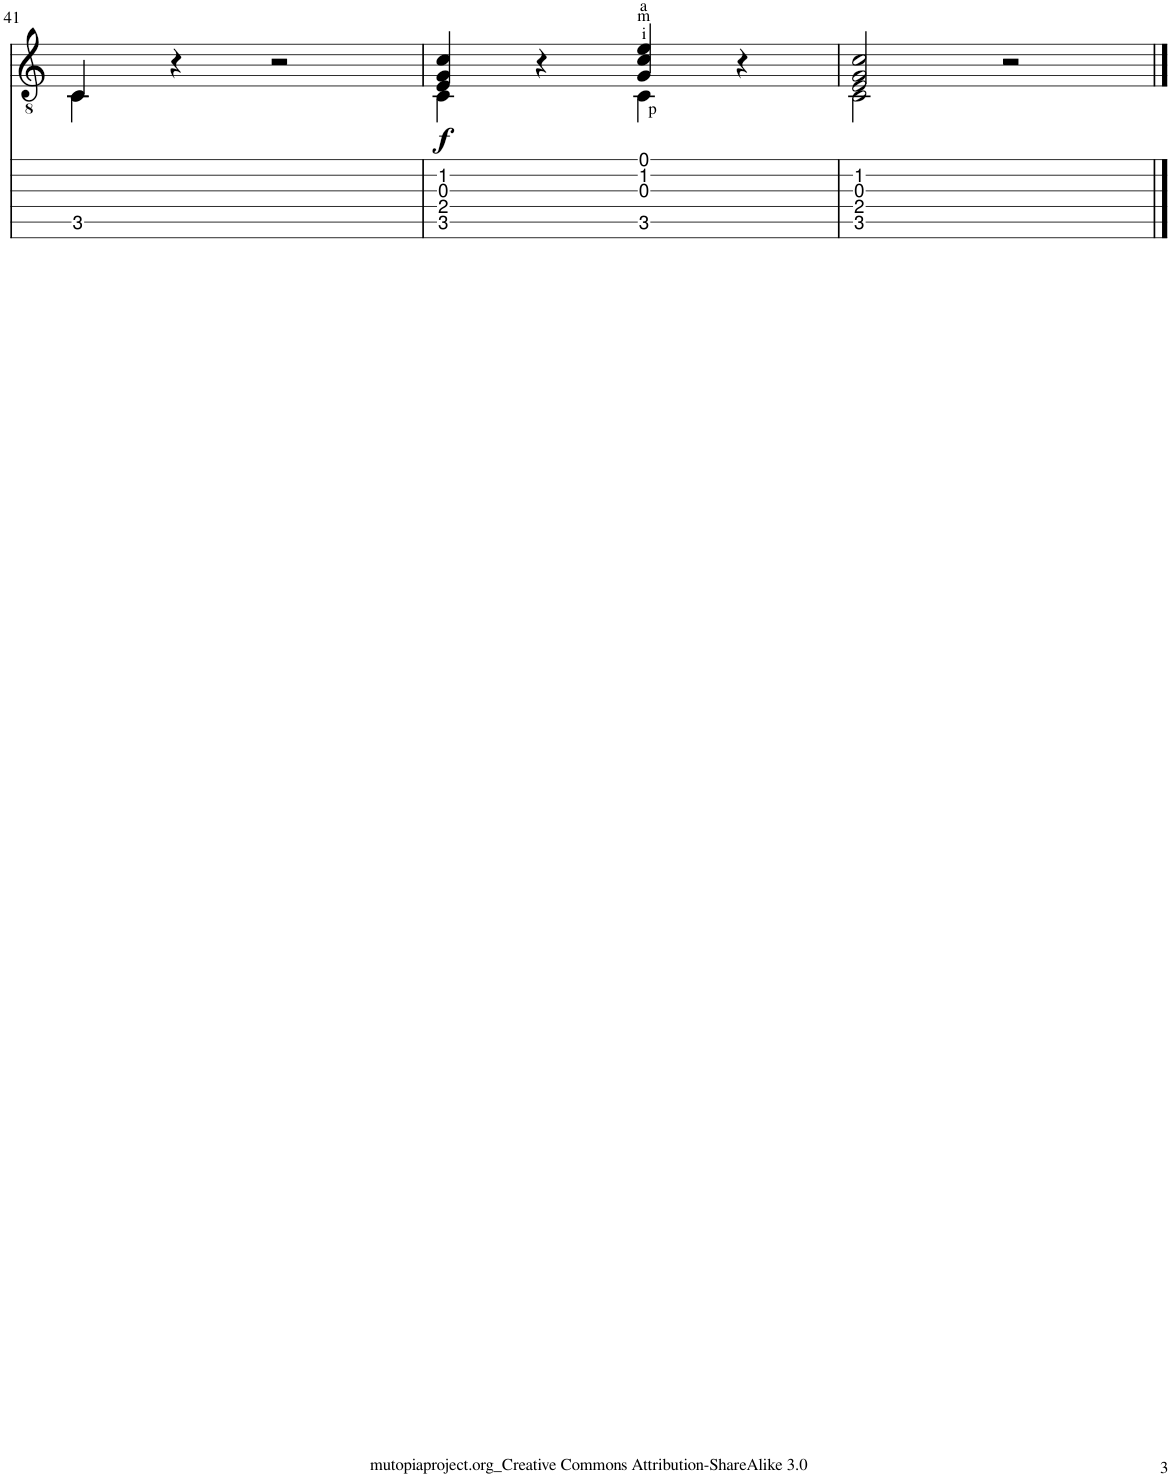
**kern	**kern	**dynam
*part1	*part1	*part1
*staff2	*staff1	*staff1/2
*I"Guitar	*	*
*I'Guit.	*	*
!!LO:PB:g=z
*	*clefGv2	*
*k[]	*k[]	*
*M4/4	*M4/4	*
*met(c)	*met(c)	*
=41	=41	=41
*^	*^	*
4C	4C	4C/	4C\	.
4r	2.ryy	4r	2.ryy	.
2r	.	2r	.	.
=42	=42	=42	=42	=42
!	!	!	!	!LO:DY:b
4E 4G 4c	4C	4E/ 4G/ 4c/	4C\	f
4r	4ryy	4r	4ryy	.
4G 4c 4e	4C	4G/ 4c/ 4e/	4C\	.
4r	4ryy	4r	4ryy	.
=43	=43	=43	=43	=43
2E 2G 2c	2C	2E/ 2G/ 2c/	2C\	.
2r	2ryy	2r	2ryy	.
*v	*v	*	*	*
*	*v	*v	*
==	==	==
*-	*-	*-
